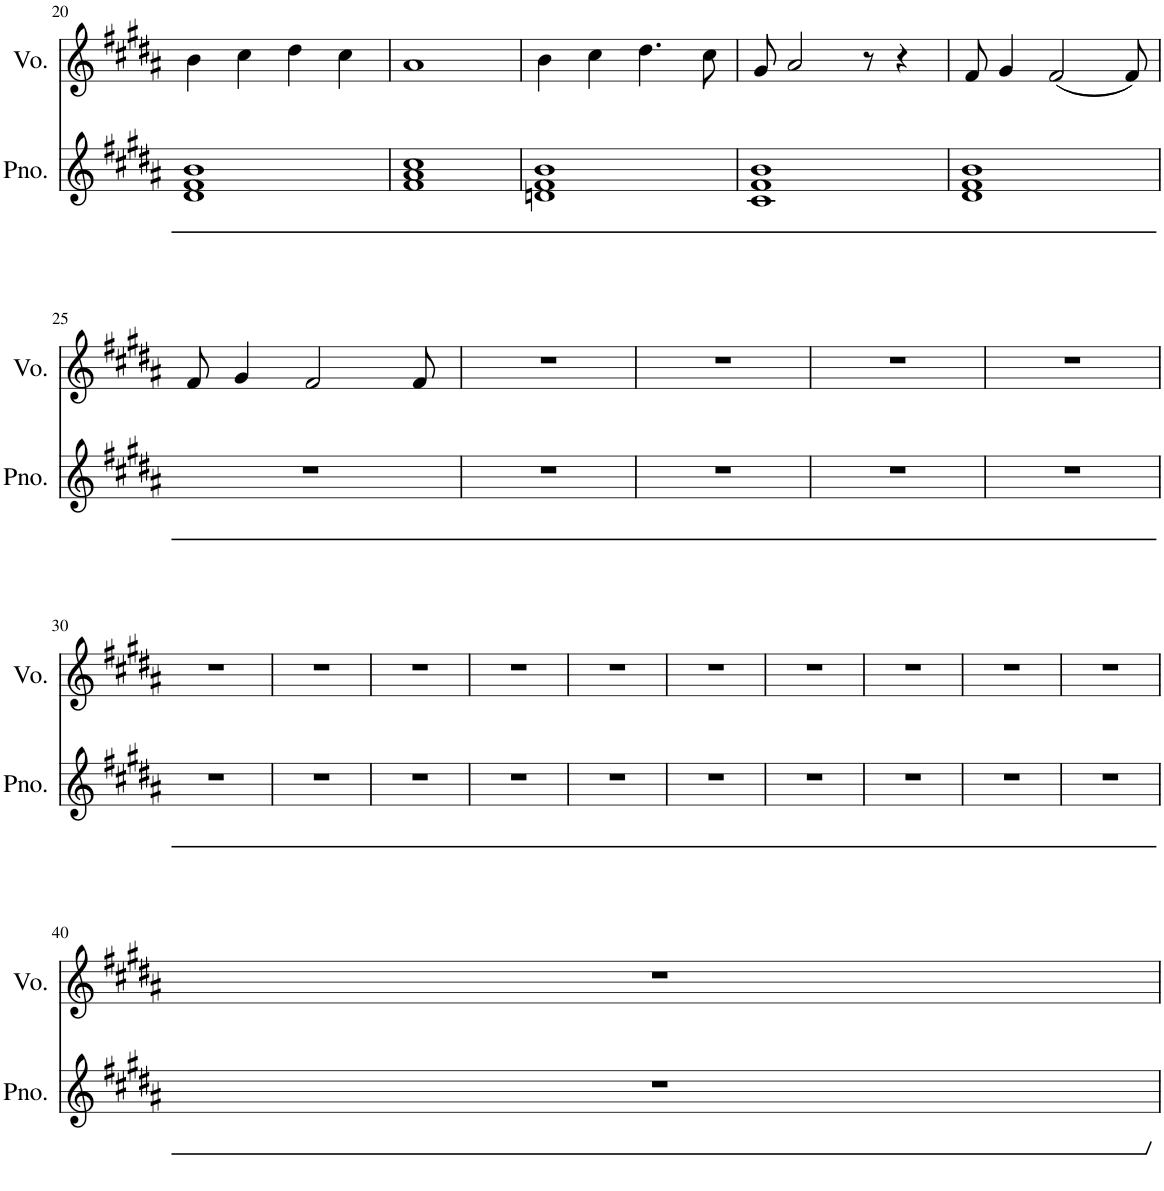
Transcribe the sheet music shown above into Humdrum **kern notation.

**kern	**kern
*part2	*part1
*staff2	*staff1
*I"Piano	*I"Voice
*I'Pno.	*I'Vo.
!!LO:PB:g=z
*clefG2	*clefG2
*k[f#c#g#d#a#]	*k[f#c#g#d#a#]
*M4/4	*M4/4
=20	=20
1d# 1f# 1b	4b\
.	4cc#\
.	4dd#\
.	4cc#\
=21	=21
1f# 1a# 1cc#	1a#
=22	=22
1dn 1f# 1b	4b\
.	4cc#\
.	4.dd#\
.	8cc#\
=23	=23
1c# 1f# 1b	8g#/
.	2a#/
.	8r
.	4r
=24	=24
1d# 1f# 1b	8f#/
.	4g#/
.	((2f#/
.	8f#/))
!!LO:LB:g=z
=25	=25
1r	8f#/
.	4g#/
.	2f#/
.	8f#/
=26	=26
1r	1r
=27	=27
1r	1r
=28	=28
1r	1r
=29	=29
1r	1r
!!LO:LB:g=z
=30	=30
1r	1r
=31	=31
1r	1r
=32	=32
1r	1r
=33	=33
1r	1r
=34	=34
1r	1r
=35	=35
1r	1r
=36	=36
1r	1r
=37	=37
1r	1r
=38	=38
1r	1r
=39	=39
1r	1r
!!LO:LB:g=z
=40	=40
1r	1r
=	=
*-	*-
